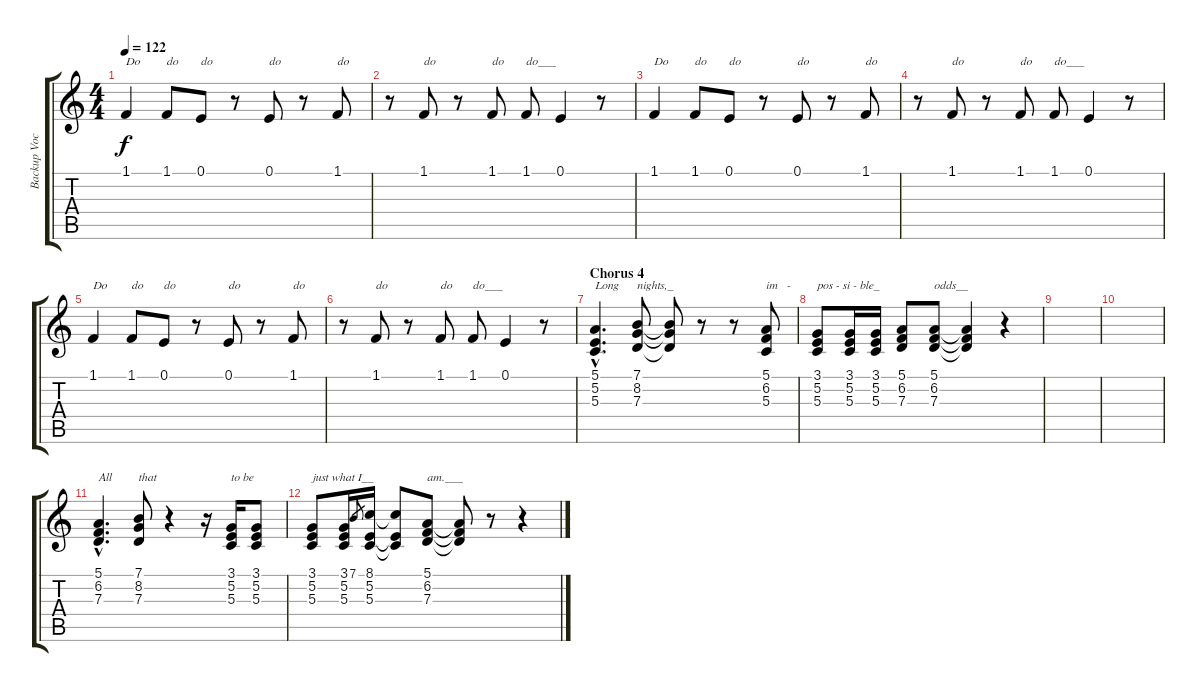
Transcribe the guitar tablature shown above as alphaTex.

\track ("Backup Vocals" "Backup Voc") {instrument synthvoice}
\staff {score tabs}
\tuning (E4 B3 G3 D3 A2 E2) {hide}
\ts (4 4)
\tempo 122
\clef g2
\ks c
1.1.4{txt "Do" dy f} 1.1.8{txt "do"} 0.1.8{txt "do"} r.8 0.1.8{txt "do"} r.8 1.1.8{txt "do"} |
r.8 1.1.8{txt "do"} r.8 1.1.8{txt "do"} 1.1.8{txt "do___"} 0.1.4 r.8 |
1.1.4{txt "Do"} 1.1.8{txt "do"} 0.1.8{txt "do"} r.8 0.1.8{txt "do"} r.8 1.1.8{txt "do"} |
r.8 1.1.8{txt "do"} r.8 1.1.8{txt "do"} 1.1.8{txt "do___"} 0.1.4 r.8 |
1.1.4{txt "Do"} 1.1.8{txt "do"} 0.1.8{txt "do"} r.8 0.1.8{txt "do"} r.8 1.1.8{txt "do"} |
r.8 1.1.8{txt "do"} r.8 1.1.8{txt "do"} 1.1.8{txt "do___"} 0.1.4 r.8 |
\section ("" "Chorus 4")
(5.1{hac} 5.2{hac} 5.3{hac}).4{d txt "Long" instrument synthvoice} (7.1 8.2 7.3).8{txt "nights,_"} (7.1{t} 8.2{t} 7.3{t}).8 r.8 r.8 (5.1 6.2 5.3).8{txt "im   - "} |
(3.1 5.2 5.3).8{txt "pos - si - ble_"} (3.1 5.2 5.3).16 (3.1 5.2 5.3).16 (5.1 6.2 7.3).8 (5.1 6.2 7.3).8{txt "odds__"} (5.1{t} 6.2{t} 7.3{t}).4 r.4 |
|
|
(5.1{hac} 6.2{hac} 7.3{hac}).4{d txt "All"} (7.1 8.2 7.3).8{txt "that"} r.4 r.16 (3.1 5.2 5.3).16{txt "to be"} (3.1 5.2 5.3).8 |
(3.1 5.2 5.3).8{txt "just what I__"} (3.1 5.2 5.3).16 7.1.8{gr} (8.1 5.2 5.3).16 (8.1{t} 5.2{t} 5.3{t}).8 (5.1 6.2 7.3).8{txt "am.___"} (5.1{t} 6.2{t} 7.3{t}).8 r.8 r.4
